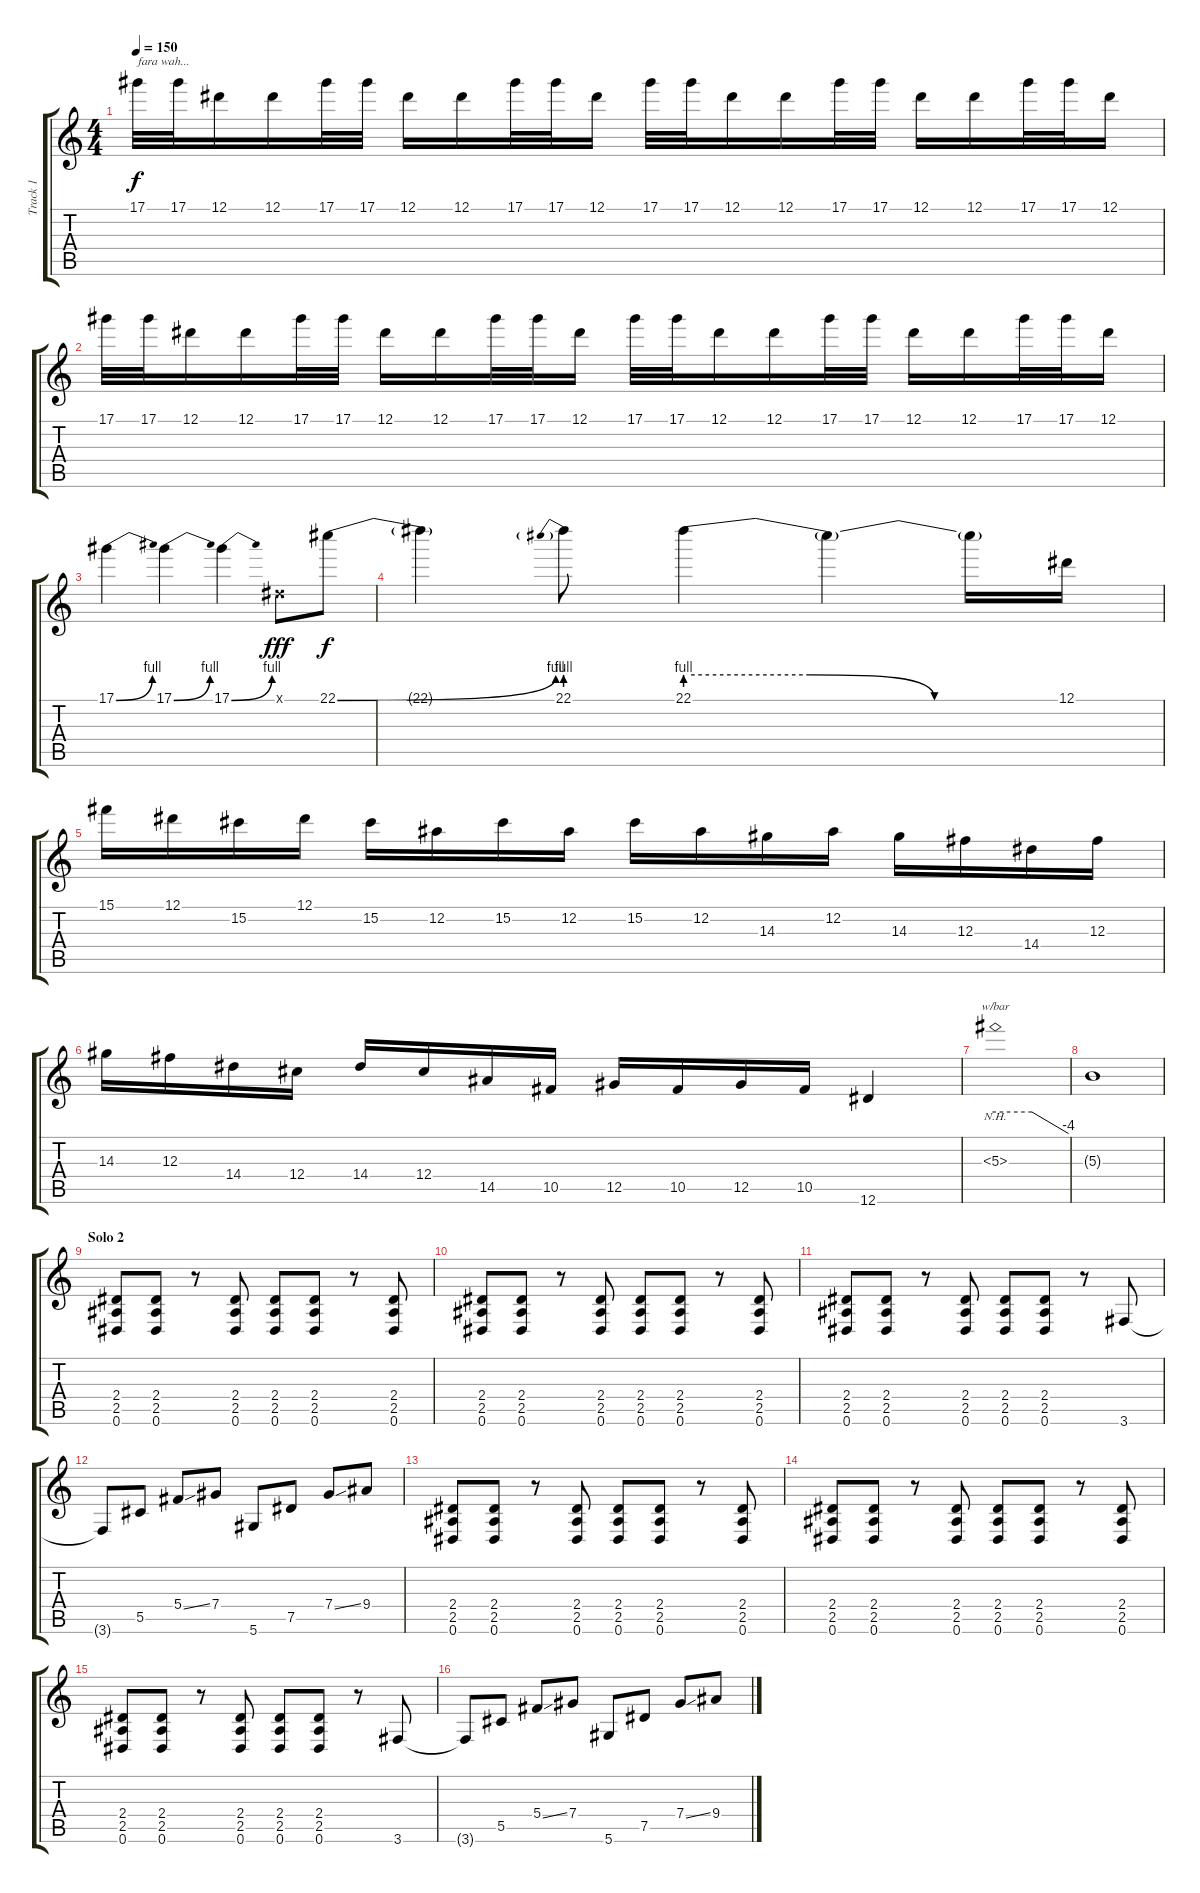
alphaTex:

\track ("Track 1" "Track 1") {instrument distortionguitar}
\staff {score tabs}
\tuning (Eb4 Bb3 Gb3 Db3 Ab2 Eb2) {hide}
\ts (4 4)
\tempo 150
\clef g2
\ks c
17.1.32{txt "fara wah..." dy f instrument distortionguitar} 17.1.32 12.1.16 12.1.16 17.1.32 17.1.32 12.1.16 12.1.16 17.1.32 17.1.32 12.1.16 17.1.32 17.1.32 12.1.16 12.1.16 17.1.32 17.1.32 12.1.16 12.1.16 17.1.32 17.1.32 12.1.16 |
17.1.32 17.1.32 12.1.16 12.1.16 17.1.32 17.1.32 12.1.16 12.1.16 17.1.32 17.1.32 12.1.16 17.1.32 17.1.32 12.1.16 12.1.16 17.1.32 17.1.32 12.1.16 12.1.16 17.1.32 17.1.32 12.1.16 |
17.1{be (bend 0 0 60 4)}.4 17.1{be (bend 0 0 60 4)}.4 17.1{be (bend 0 0 60 4)}.4 0.1{x}.8{dy fff} 22.1{be (bend 0 0 60 4)}.8{dy f} |
22.1{t}.4 22.1{be (prebend 0 4 60 4)}.8 22.1{be (custom 0 4 20 4 40 0 60 0)}.4 22.1{t}.4 22.1{t}.16 12.1.16 |
15.1.16 12.1.16 15.2.16 12.1.16 15.2.16 12.2.16 15.2.16 12.2.16 15.2.16 12.2.16 14.3.16 12.2.16 14.3.16 12.3.16 14.4.16 12.3.16 |
14.3.16 12.3.16 14.4.16 12.4.16 14.4.16 12.4.16 14.5.16 10.5.16 12.5.16 10.5.16 12.5.16 10.5.16 12.6.4 |
5.3{nh}.1{tbe (custom default 0 0 30 0 60 -16)} |
5.3{t}.1 |
\section ("" "Solo 2")
(2.4 2.5 0.6).8{volume 14} (2.4 2.5 0.6).8 r.8 (2.4 2.5 0.6).8 (2.4 2.5 0.6).8 (2.4 2.5 0.6).8 r.8 (2.4 2.5 0.6).8 |
(2.4 2.5 0.6).8 (2.4 2.5 0.6).8 r.8 (2.4 2.5 0.6).8 (2.4 2.5 0.6).8 (2.4 2.5 0.6).8 r.8 (2.4 2.5 0.6).8 |
(2.4 2.5 0.6).8 (2.4 2.5 0.6).8 r.8 (2.4 2.5 0.6).8 (2.4 2.5 0.6).8 (2.4 2.5 0.6).8 r.8 3.6.8 |
3.6{t}.8 5.5.8 5.4{ss}.8 7.4.8 5.6.8 7.5.8 7.4{ss}.8 9.4.8 |
(2.4 2.5 0.6).8 (2.4 2.5 0.6).8 r.8 (2.4 2.5 0.6).8 (2.4 2.5 0.6).8 (2.4 2.5 0.6).8 r.8 (2.4 2.5 0.6).8 |
(2.4 2.5 0.6).8 (2.4 2.5 0.6).8 r.8 (2.4 2.5 0.6).8 (2.4 2.5 0.6).8 (2.4 2.5 0.6).8 r.8 (2.4 2.5 0.6).8 |
(2.4 2.5 0.6).8 (2.4 2.5 0.6).8 r.8 (2.4 2.5 0.6).8 (2.4 2.5 0.6).8 (2.4 2.5 0.6).8 r.8 3.6.8 |
3.6{t}.8 5.5.8 5.4{ss}.8 7.4.8 5.6.8 7.5.8 7.4{ss}.8 9.4.8
